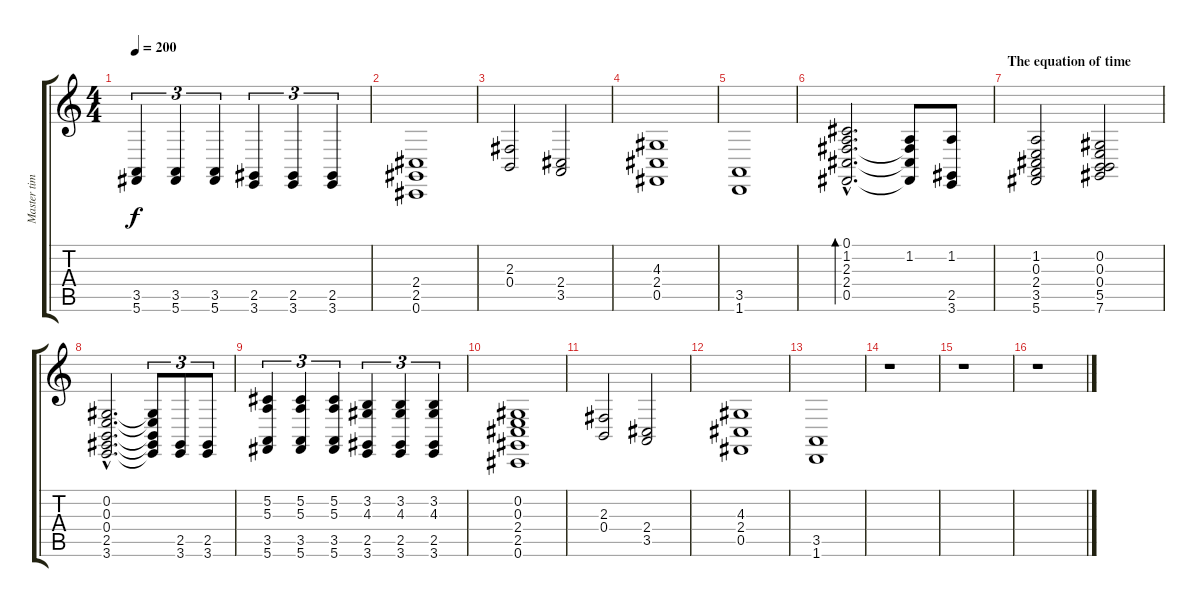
\track ("Master time" "Master tim") {instrument pad1newage}
\staff {score tabs}
\tuning (Db4 Ab3 E3 B2 Gb2 Db2) {hide}
\ts (4 4)
\tempo 200
\clef g2
\ks c
(3.5 5.6).4{tu (3 2) dy f} (3.5 5.6).4{tu (3 2)} (3.5 5.6).4{tu (3 2)} (2.5 3.6).4{tu (3 2)} (2.5 3.6).4{tu (3 2)} (2.5 3.6).4{tu (3 2)} |
(2.4 2.5 0.6).1 |
(2.3 0.4).2 (2.4 3.5).2 |
(4.3 2.4 0.5).1 |
(3.5 1.6).1 |
(0.1{hac} 1.2{hac} 2.3{hac} 2.4{hac} 0.5{hac}).2{d bd 60} (1.2 2.3{t} 2.4{t} 0.5{t}).8 (1.2 2.5 3.6).8 |
\section ("" "The equation of time")
(1.2 0.3 2.4 3.5 5.6).2 (0.2 0.3 0.4 5.5 7.6).2 |
(0.2{hac} 0.3{hac} 0.4{hac} 2.5{hac} 3.6{hac}).2{d} (0.2{t} 0.3{t} 0.4{t} 2.5{t} 3.6{t}).8{tu (3 2)} (2.5 3.6).8{tu (3 2)} (2.5 3.6).8{tu (3 2)} |
(5.2 5.3 3.5 5.6).4{tu (3 2)} (5.2 5.3 3.5 5.6).4{tu (3 2)} (5.2 5.3 3.5 5.6).4{tu (3 2)} (3.2 4.3 2.5 3.6).4{tu (3 2)} (3.2 4.3 2.5 3.6).4{tu (3 2)} (3.2 4.3 2.5 3.6).4{tu (3 2)} |
(0.2 0.3 2.4 2.5 0.6).1 |
(2.3 0.4).2 (2.4 3.5).2 |
(4.3 2.4 0.5).1 |
(3.5 1.6).1 |
r.1 |
r.1 |
r.1
